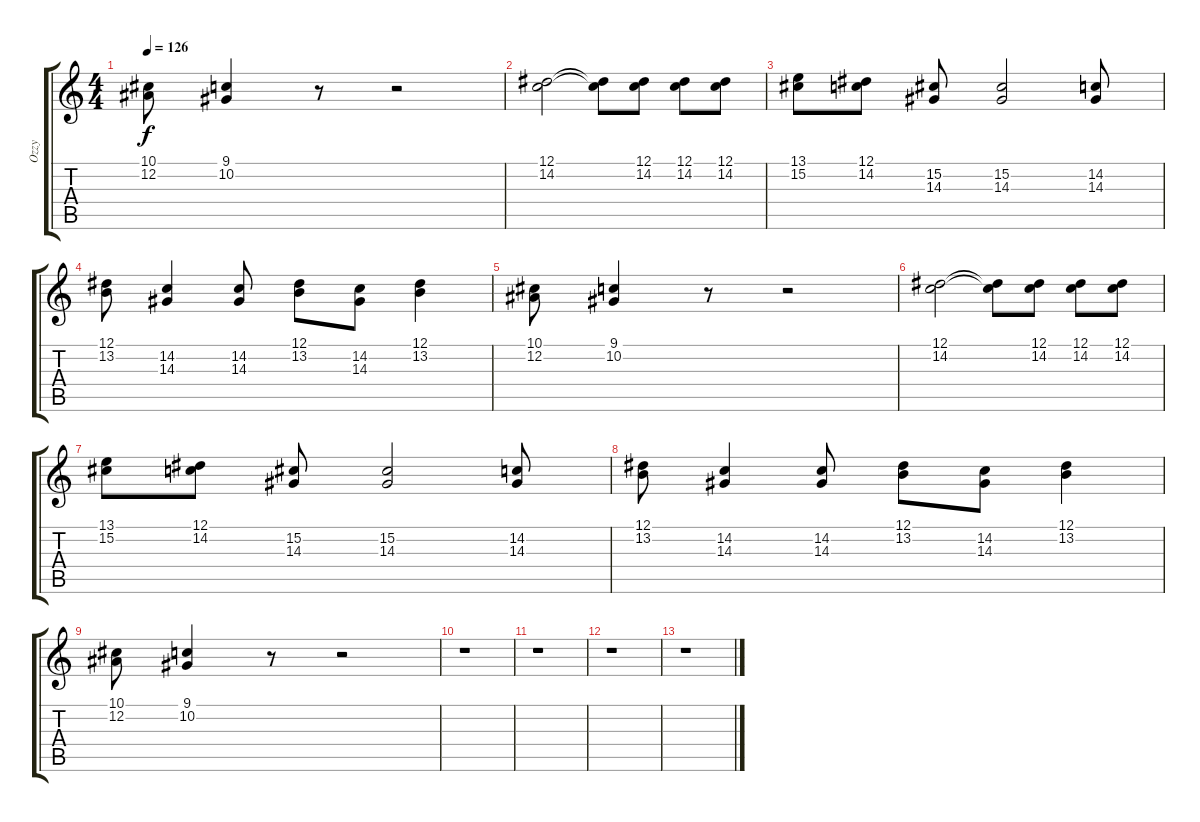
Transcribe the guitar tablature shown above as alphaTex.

\track ("Ozzy" "Ozzy") {instrument flute}
\staff {score tabs}
\tuning (Eb4 Bb3 Gb3 Db3 Ab2 Eb2) {hide}
\ts (4 4)
\tempo 126
\clef g2
\ks c
(10.1 12.2).8{dy f} (9.1 10.2).4 r.8 r.2 |
(12.1 14.2).2 (12.1{t} 14.2{t}).8 (12.1 14.2).8 (12.1 14.2).8 (12.1 14.2).8 |
(13.1 15.2).8 (12.1 14.2).8 (15.2 14.3).8 (15.2 14.3).2 (14.2 14.3).8 |
(12.1 13.2).8 (14.2 14.3).4 (14.2 14.3).8 (12.1 13.2).8 (14.2 14.3).8 (12.1 13.2).4 |
(10.1 12.2).8 (9.1 10.2).4 r.8 r.2 |
(12.1 14.2).2 (12.1{t} 14.2{t}).8 (12.1 14.2).8 (12.1 14.2).8 (12.1 14.2).8 |
(13.1 15.2).8 (12.1 14.2).8 (15.2 14.3).8 (15.2 14.3).2 (14.2 14.3).8 |
(12.1 13.2).8 (14.2 14.3).4 (14.2 14.3).8 (12.1 13.2).8 (14.2 14.3).8 (12.1 13.2).4 |
(10.1 12.2).8 (9.1 10.2).4 r.8 r.2 |
r.1 |
r.1 |
r.1 |
r.1
